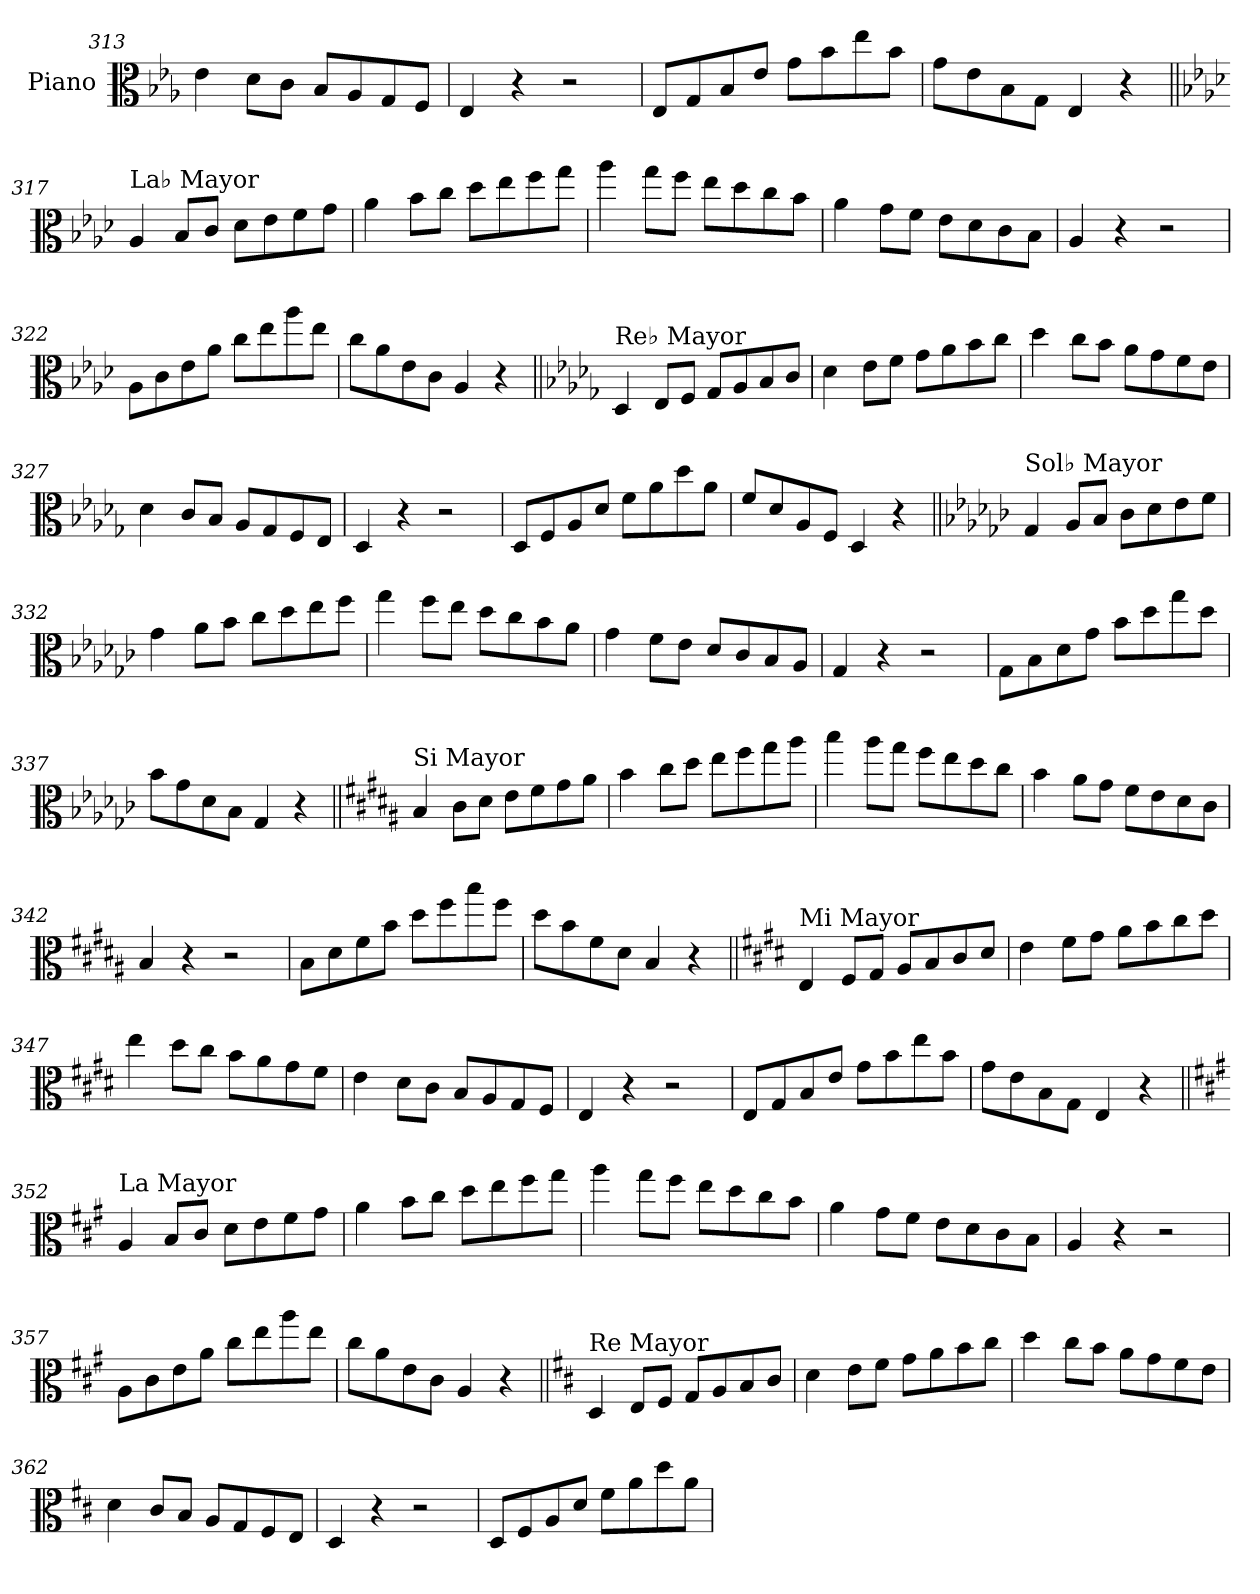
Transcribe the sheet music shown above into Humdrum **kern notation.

**kern
*part1
*staff1
*I"Piano
*I'Pno.
*clefC3
*k[b-e-a-]
=313
4e-\
8d\L
8c\J
8B-/L
8A-/
8G/
8F/J
=314
4E-/
4r
2r
=315
8E-/L
8G/
8B-/
8e-/J
8g\L
8b-\
8ee-\
8b-\J
=316
8g\L
8e-\
8B-\
8G\J
4E-/
4r
!!LO:LB:g=z
=317||
*k[b-e-a-d-]
!LO:TX:a:t=La♭ Mayor
4A-/
8B-/L
8c/J
8d-\L
8e-\
8f\
8g\J
=318
4a-\
8b-\L
8cc\J
8dd-\L
8ee-\
8ff\
8gg\J
=319
4aa-\
8gg\L
8ff\J
8ee-\L
8dd-\
8cc\
8b-\J
=320
4a-\
8g\L
8f\J
8e-\L
8d-\
8c\
8B-\J
=321
4A-/
4r
2r
=322
8A-\L
8c\
8e-\
8a-\J
8cc\L
8ee-\
8aa-\
8ee-\J
=323
8cc\L
8a-\
8e-\
8c\J
4A-/
4r
!!LO:LB:g=z
=324||
*k[b-e-a-d-g-]
!LO:TX:a:t=Re♭ Mayor
4D-/
8E-/L
8F/J
8G-/L
8A-/
8B-/
8c/J
=325
4d-\
8e-\L
8f\J
8g-\L
8a-\
8b-\
8cc\J
=326
4dd-\
8cc\L
8b-\J
8a-\L
8g-\
8f\
8e-\J
=327
4d-\
8c/L
8B-/J
8A-/L
8G-/
8F/
8E-/J
=328
4D-/
4r
2r
=329
8D-/L
8F/
8A-/
8d-/J
8f\L
8a-\
8dd-\
8a-\J
=330
8f/L
8d-/
8A-/
8F/J
4D-/
4r
!!LO:LB:g=z
=331||
*k[b-e-a-d-g-c-]
!LO:TX:a:t=Sol♭ Mayor
4G-/
8A-/L
8B-/J
8c-\L
8d-\
8e-\
8f\J
=332
4g-\
8a-\L
8b-\J
8cc-\L
8dd-\
8ee-\
8ff\J
=333
4gg-\
8ff\L
8ee-\J
8dd-\L
8cc-\
8b-\
8a-\J
=334
4g-\
8f\L
8e-\J
8d-/L
8c-/
8B-/
8A-/J
=335
4G-/
4r
2r
=336
8G-\L
8B-\
8d-\
8g-\J
8b-\L
8dd-\
8gg-\
8dd-\J
=337
8b-\L
8g-\
8d-\
8B-\J
4G-/
4r
!!LO:LB:g=z
=338||
*k[f#c#g#d#a#]
!LO:TX:a:t=Si Mayor
4B/
8c#\L
8d#\J
8e\L
8f#\
8g#\
8a#\J
=339
4b\
8cc#\L
8dd#\J
8ee\L
8ff#\
8gg#\
8aa#\J
=340
4bb\
8aa#\L
8gg#\J
8ff#\L
8ee\
8dd#\
8cc#\J
=341
4b\
8a#\L
8g#\J
8f#\L
8e\
8d#\
8c#\J
=342
4B/
4r
2r
=343
8B\L
8d#\
8f#\
8b\J
8dd#\L
8ff#\
8bb\
8ff#\J
=344
8dd#\L
8b\
8f#\
8d#\J
4B/
4r
!!LO:LB:g=z
=345||
*k[f#c#g#d#]
!LO:TX:a:t=Mi Mayor
4E/
8F#/L
8G#/J
8A/L
8B/
8c#/
8d#/J
=346
4e\
8f#\L
8g#\J
8a\L
8b\
8cc#\
8dd#\J
=347
4ee\
8dd#\L
8cc#\J
8b\L
8a\
8g#\
8f#\J
=348
4e\
8d#\L
8c#\J
8B/L
8A/
8G#/
8F#/J
=349
4E/
4r
2r
=350
8E/L
8G#/
8B/
8e/J
8g#\L
8b\
8ee\
8b\J
=351
8g#\L
8e\
8B\
8G#\J
4E/
4r
!!LO:LB:g=z
=352||
*k[f#c#g#]
!LO:TX:a:t=La Mayor
4A/
8B/L
8c#/J
8d\L
8e\
8f#\
8g#\J
=353
4a\
8b\L
8cc#\J
8dd\L
8ee\
8ff#\
8gg#\J
=354
4aa\
8gg#\L
8ff#\J
8ee\L
8dd\
8cc#\
8b\J
=355
4a\
8g#\L
8f#\J
8e\L
8d\
8c#\
8B\J
=356
4A/
4r
2r
=357
8A\L
8c#\
8e\
8a\J
8cc#\L
8ee\
8aa\
8ee\J
=358
8cc#\L
8a\
8e\
8c#\J
4A/
4r
!!LO:LB:g=z
=359||
*k[f#c#]
!LO:TX:a:t=Re Mayor
4D/
8E/L
8F#/J
8G/L
8A/
8B/
8c#/J
=360
4d\
8e\L
8f#\J
8g\L
8a\
8b\
8cc#\J
=361
4dd\
8cc#\L
8b\J
8a\L
8g\
8f#\
8e\J
=362
4d\
8c#/L
8B/J
8A/L
8G/
8F#/
8E/J
=363
4D/
4r
2r
=364
8D/L
8F#/
8A/
8d/J
8f#\L
8a\
8dd\
8a\J
=
*-
